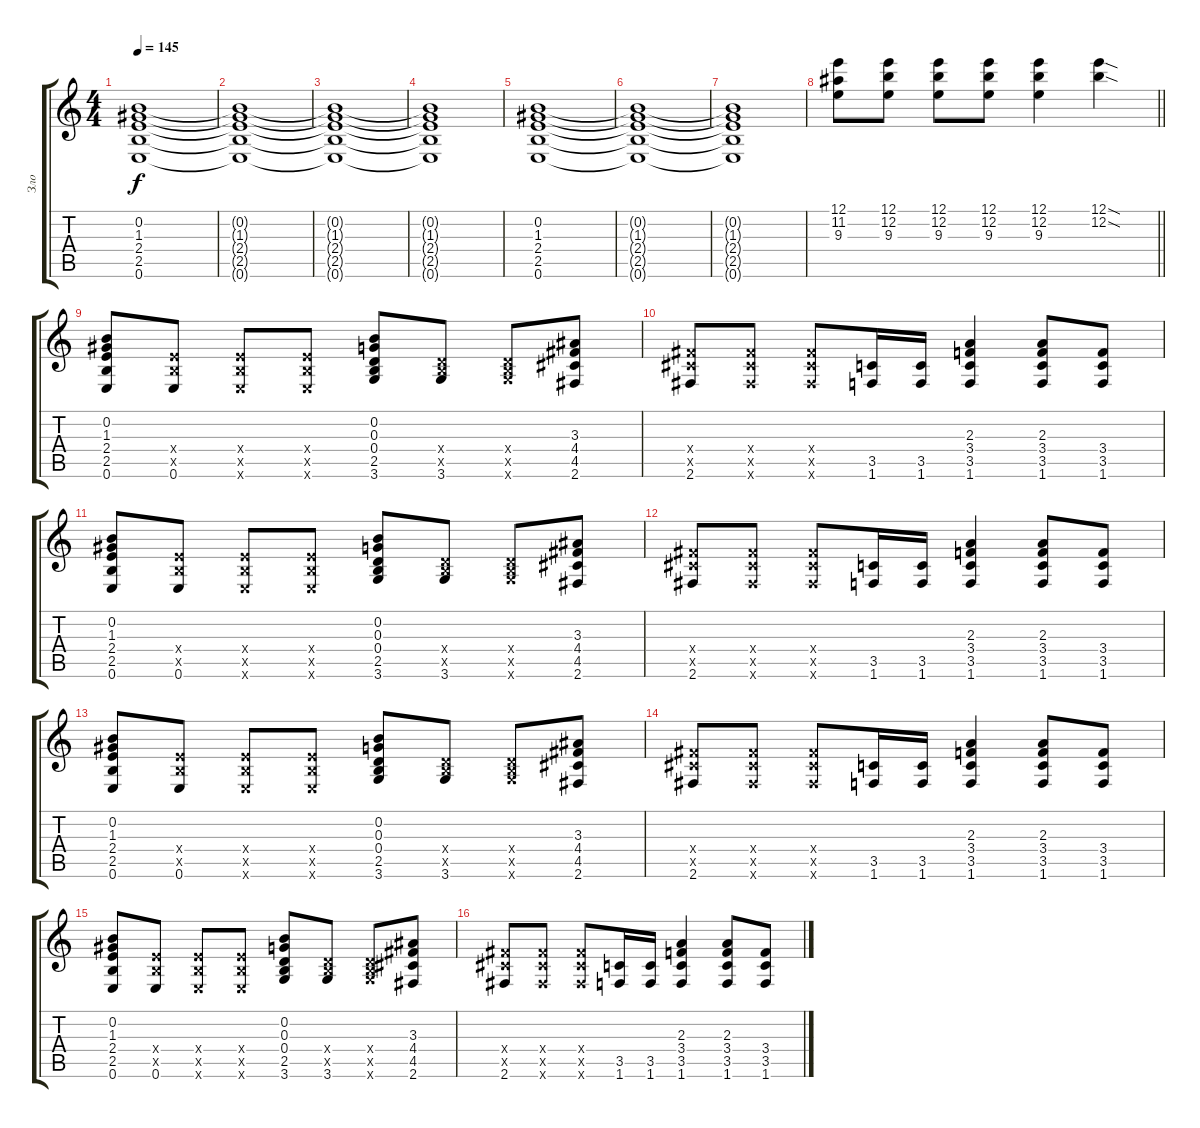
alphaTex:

\track ("Зло" "Зло") {instrument overdrivenguitar}
\staff {score tabs}
\tuning (E4 B3 G3 D3 A2 E2) {hide}
\ts (4 4)
\tempo 145
\clef g2
\ks c
(0.2 1.3 2.4 2.5 0.6).1{dy f} |
(0.2{t} 1.3{t} 2.4{t} 2.5{t} 0.6{t}).1 |
(0.2{t} 1.3{t} 2.4{t} 2.5{t} 0.6{t}).1 |
(0.2{t} 1.3{t} 2.4{t} 2.5{t} 0.6{t}).1 |
(0.2 1.3 2.4 2.5 0.6).1 |
(0.2{t} 1.3{t} 2.4{t} 2.5{t} 0.6{t}).1 |
(0.2{t} 1.3{t} 2.4{t} 2.5{t} 0.6{t}).1 |
\barLineRight lightlight
(12.1 11.2 9.3).8 (12.1 12.2 9.3).8 (12.1 12.2 9.3).8 (12.1 12.2 9.3).8 (12.1 12.2 9.3).4 (12.1{sod} 12.2{sod}).4 |
(0.2 1.3 2.4 2.5 0.6).8 (2.4{x} 2.5{x} 0.6).8 (2.4{x} 2.5{x} 0.6{x}).8 (2.4{x} 2.5{x} 0.6{x}).8 (0.2 0.3 0.4 2.5 3.6).8 (0.4{x} 2.5{x} 3.6).8 (0.4{x} 2.5{x} 3.6{x}).8 (3.3 4.4 4.5 2.6).8 |
(4.4{x} 4.5{x} 2.6).8 (4.4{x} 4.5{x} 2.6{x}).8 (4.4{x} 4.5{x} 2.6{x}).8 (3.5 1.6).16 (3.5 1.6).16 (2.3 3.4 3.5 1.6).4 (2.3 3.4 3.5 1.6).8 (3.4 3.5 1.6).8 |
(0.2 1.3 2.4 2.5 0.6).8 (2.4{x} 2.5{x} 0.6).8 (2.4{x} 2.5{x} 0.6{x}).8 (2.4{x} 2.5{x} 0.6{x}).8 (0.2 0.3 0.4 2.5 3.6).8 (0.4{x} 2.5{x} 3.6).8 (0.4{x} 2.5{x} 3.6{x}).8 (3.3 4.4 4.5 2.6).8 |
(4.4{x} 4.5{x} 2.6).8 (4.4{x} 4.5{x} 2.6{x}).8 (4.4{x} 4.5{x} 2.6{x}).8 (3.5 1.6).16 (3.5 1.6).16 (2.3 3.4 3.5 1.6).4 (2.3 3.4 3.5 1.6).8 (3.4 3.5 1.6).8 |
(0.2 1.3 2.4 2.5 0.6).8 (2.4{x} 2.5{x} 0.6).8 (2.4{x} 2.5{x} 0.6{x}).8 (2.4{x} 2.5{x} 0.6{x}).8 (0.2 0.3 0.4 2.5 3.6).8 (0.4{x} 2.5{x} 3.6).8 (0.4{x} 2.5{x} 3.6{x}).8 (3.3 4.4 4.5 2.6).8 |
(4.4{x} 4.5{x} 2.6).8 (4.4{x} 4.5{x} 2.6{x}).8 (4.4{x} 4.5{x} 2.6{x}).8 (3.5 1.6).16 (3.5 1.6).16 (2.3 3.4 3.5 1.6).4 (2.3 3.4 3.5 1.6).8 (3.4 3.5 1.6).8 |
(0.2 1.3 2.4 2.5 0.6).8 (2.4{x} 2.5{x} 0.6).8 (2.4{x} 2.5{x} 0.6{x}).8 (2.4{x} 2.5{x} 0.6{x}).8 (0.2 0.3 0.4 2.5 3.6).8 (0.4{x} 2.5{x} 3.6).8 (0.4{x} 2.5{x} 3.6{x}).8 (3.3 4.4 4.5 2.6).8 |
(4.4{x} 4.5{x} 2.6).8 (4.4{x} 4.5{x} 2.6{x}).8 (4.4{x} 4.5{x} 2.6{x}).8 (3.5 1.6).16 (3.5 1.6).16 (2.3 3.4 3.5 1.6).4 (2.3 3.4 3.5 1.6).8 (3.4 3.5 1.6).8
